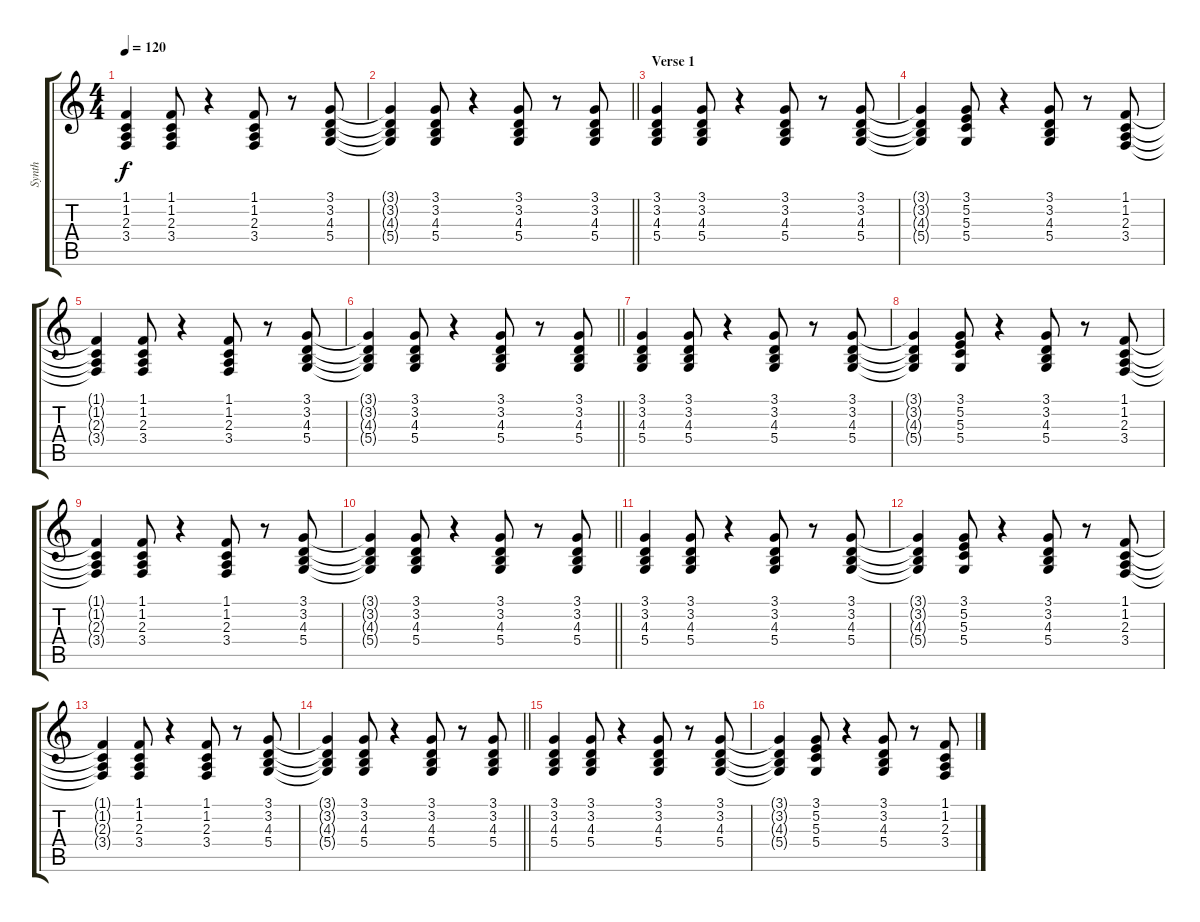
\track ("Synth" "Synth") {instrument synthstrings1}
\staff {score tabs}
\tuning (E4 B3 G3 D3 A2 E2) {hide}
\ts (4 4)
\tempo 120
\clef g2
\ks c
(1.1{t} 1.2{t} 2.3{t} 3.4{t}).4{dy f} (1.1 1.2 2.3 3.4).8 r.4 (1.1 1.2 2.3 3.4).8 r.8 (3.1 3.2 4.3 5.4).8 |
\barLineRight lightlight
(3.1{t} 3.2{t} 4.3{t} 5.4{t}).4 (3.1 3.2 4.3 5.4).8 r.4 (3.1 3.2 4.3 5.4).8 r.8 (3.1 3.2 4.3 5.4).8 |
\section ("" "Verse 1")
(3.1 3.2 4.3 5.4).4 (3.1 3.2 4.3 5.4).8 r.4 (3.1 3.2 4.3 5.4).8 r.8 (3.1 3.2 4.3 5.4).8 |
(3.1{t} 3.2{t} 4.3{t} 5.4{t}).4 (3.1 5.2 5.3 5.4).8 r.4 (3.1 3.2 4.3 5.4).8 r.8 (1.1 1.2 2.3 3.4).8 |
(1.1{t} 1.2{t} 2.3{t} 3.4{t}).4 (1.1 1.2 2.3 3.4).8 r.4 (1.1 1.2 2.3 3.4).8 r.8 (3.1 3.2 4.3 5.4).8 |
\barLineRight lightlight
(3.1{t} 3.2{t} 4.3{t} 5.4{t}).4 (3.1 3.2 4.3 5.4).8 r.4 (3.1 3.2 4.3 5.4).8 r.8 (3.1 3.2 4.3 5.4).8 |
(3.1 3.2 4.3 5.4).4 (3.1 3.2 4.3 5.4).8 r.4 (3.1 3.2 4.3 5.4).8 r.8 (3.1 3.2 4.3 5.4).8 |
(3.1{t} 3.2{t} 4.3{t} 5.4{t}).4 (3.1 5.2 5.3 5.4).8 r.4 (3.1 3.2 4.3 5.4).8 r.8 (1.1 1.2 2.3 3.4).8 |
(1.1{t} 1.2{t} 2.3{t} 3.4{t}).4 (1.1 1.2 2.3 3.4).8 r.4 (1.1 1.2 2.3 3.4).8 r.8 (3.1 3.2 4.3 5.4).8 |
\barLineRight lightlight
(3.1{t} 3.2{t} 4.3{t} 5.4{t}).4 (3.1 3.2 4.3 5.4).8 r.4 (3.1 3.2 4.3 5.4).8 r.8 (3.1 3.2 4.3 5.4).8 |
(3.1 3.2 4.3 5.4).4 (3.1 3.2 4.3 5.4).8 r.4 (3.1 3.2 4.3 5.4).8 r.8 (3.1 3.2 4.3 5.4).8 |
(3.1{t} 3.2{t} 4.3{t} 5.4{t}).4 (3.1 5.2 5.3 5.4).8 r.4 (3.1 3.2 4.3 5.4).8 r.8 (1.1 1.2 2.3 3.4).8 |
(1.1{t} 1.2{t} 2.3{t} 3.4{t}).4 (1.1 1.2 2.3 3.4).8 r.4 (1.1 1.2 2.3 3.4).8 r.8 (3.1 3.2 4.3 5.4).8 |
\barLineRight lightlight
(3.1{t} 3.2{t} 4.3{t} 5.4{t}).4 (3.1 3.2 4.3 5.4).8 r.4 (3.1 3.2 4.3 5.4).8 r.8 (3.1 3.2 4.3 5.4).8 |
(3.1 3.2 4.3 5.4).4 (3.1 3.2 4.3 5.4).8 r.4 (3.1 3.2 4.3 5.4).8 r.8 (3.1 3.2 4.3 5.4).8 |
(3.1{t} 3.2{t} 4.3{t} 5.4{t}).4 (3.1 5.2 5.3 5.4).8 r.4 (3.1 3.2 4.3 5.4).8 r.8 (1.1 1.2 2.3 3.4).8
